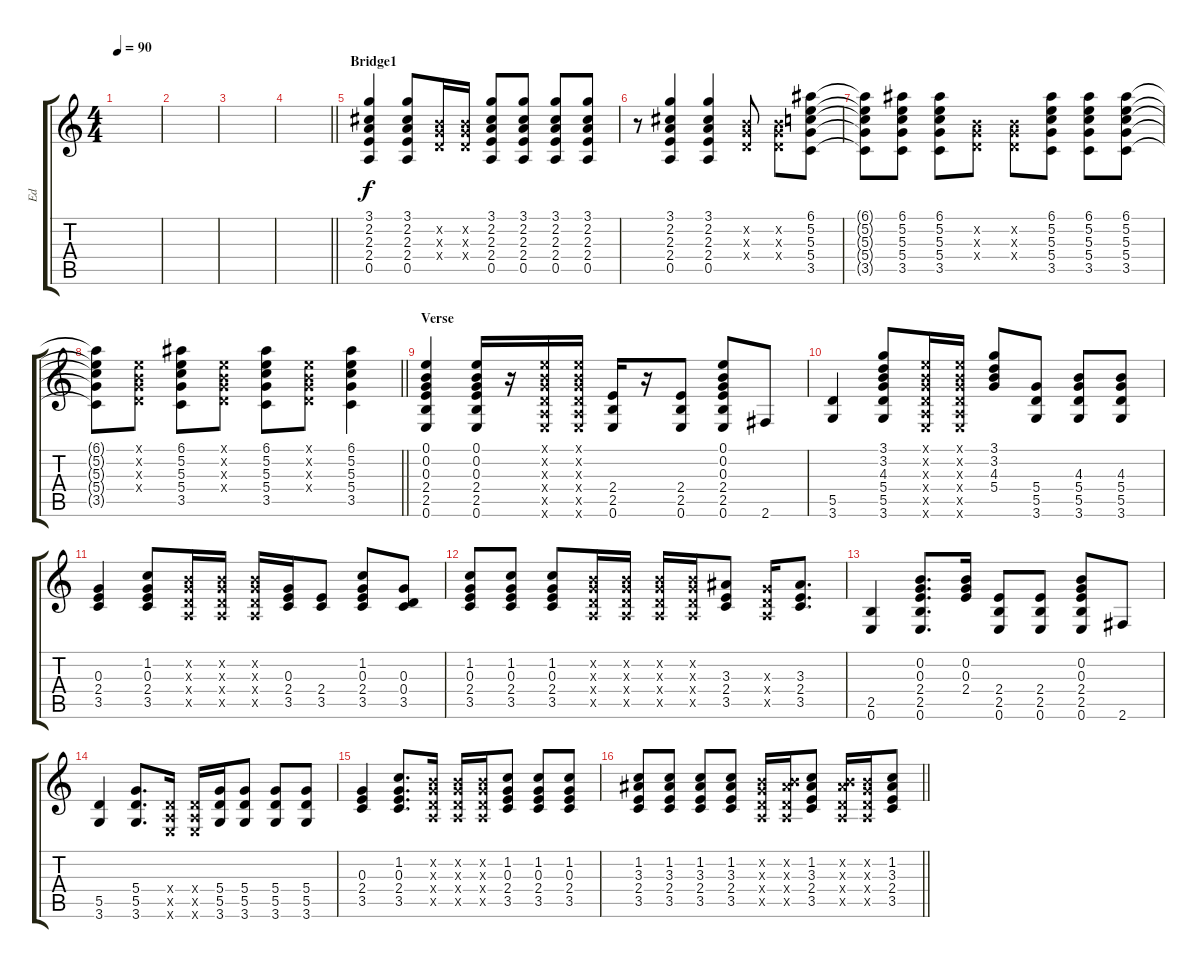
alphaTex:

\track ("Ed" "Ed") {instrument overdrivenguitar}
\staff {score tabs}
\tuning (E4 B3 G3 D3 A2 E2) {hide}
\ts (4 4)
\tempo 90
\clef g2
\ks c
|
|
|
\barLineRight lightlight
|
\section ("" "Bridge1")
(3.1 2.2 2.3 2.4 0.5).4 (3.1 2.2 2.3 2.4 0.5).8 (0.2{x} 0.3{x} 0.4{x}).16 (0.2{x} 0.3{x} 0.4{x}).16 (3.1 2.2 2.3 2.4 0.5).8 (3.1 2.2 2.3 2.4 0.5).8 (3.1 2.2 2.3 2.4 0.5).8 (3.1 2.2 2.3 2.4 0.5).8 |
r.8 (3.1 2.2 2.3 2.4 0.5).4 (3.1 2.2 2.3 2.4 0.5).4 (0.2{x} 0.3{x} 0.4{x}).8 (0.2{x} 0.3{x} 0.4{x}).8 (6.1 5.2 5.3 5.4 3.5).8 |
(6.1{t} 5.2{t} 5.3{t} 5.4{t} 3.5{t}).8 (6.1 5.2 5.3 5.4 3.5).8 (6.1 5.2 5.3 5.4 3.5).8 (0.2{x} 0.3{x} 0.4{x}).8 (0.2{x} 0.3{x} 0.4{x}).8 (6.1 5.2 5.3 5.4 3.5).8 (6.1 5.2 5.3 5.4 3.5).8 (6.1 5.2 5.3 5.4 3.5).8 |
\barLineRight lightlight
(6.1{t} 5.2{t} 5.3{t} 5.4{t} 3.5{t}).8 (0.1{x} 0.2{x} 0.3{x} 0.4{x}).8 (6.1 5.2 5.3 5.4 3.5).8 (0.1{x} 0.2{x} 0.3{x} 0.4{x}).8 (6.1 5.2 5.3 5.4 3.5).8 (0.1{x} 0.2{x} 0.3{x} 0.4{x}).8 (6.1 5.2 5.3 5.4 3.5).4 |
\section ("" "Verse")
(0.1 0.2 0.3 2.4 2.5 0.6).4 (0.1 0.2 0.3 2.4 2.5 0.6).16 r.16 (0.1{x} 0.2{x} 0.3{x} 0.4{x} 0.5{x} 0.6{x}).16 (0.1{x} 0.2{x} 0.3{x} 0.4{x} 0.5{x} 0.6{x}).16 (2.4 2.5 0.6).16 r.16 (2.4 2.5 0.6).8 (0.1 0.2 0.3 2.4 2.5 0.6).8 2.6.8 |
(5.5 3.6).4 (3.1 3.2 4.3 5.4 5.5 3.6).8 (0.1{x} 0.2{x} 0.3{x} 0.4{x} 0.5{x} 0.6{x}).16 (0.1{x} 0.2{x} 0.3{x} 0.4{x} 0.5{x} 0.6{x}).16 (3.1 3.2 4.3 5.4).8 (5.4 5.5 3.6).8 (4.3 5.4 5.5 3.6).8 (4.3 5.4 5.5 3.6).8 |
(0.3 2.4 3.5).4 (1.2 0.3 2.4 3.5).8 (0.2{x} 0.3{x} 0.4{x} 0.5{x}).16 (0.2{x} 0.3{x} 0.4{x} 0.5{x}).16 (0.2{x} 0.3{x} 0.4{x} 0.5{x}).16 (0.3 2.4 3.5).16 (2.4 3.5).8 (1.2 0.3 2.4 3.5).8 (0.3 0.4 3.5).8 |
(1.2 0.3 2.4 3.5).8 (1.2 0.3 2.4 3.5).8 (1.2 0.3 2.4 3.5).8 (0.2{x} 0.3{x} 0.4{x} 0.5{x}).16 (0.2{x} 0.3{x} 0.4{x} 0.5{x}).16 (0.2{x} 0.3{x} 0.4{x} 0.5{x}).16 (0.2{x} 0.3{x} 0.4{x} 0.5{x}).16 (3.3 2.4 3.5).8 (0.3{x} 0.4{x} 0.5{x}).16 (3.3 2.4 3.5).8{d} |
(2.5 0.6).4 (0.2 0.3 2.4 2.5 0.6).8{d} (0.2 0.3 2.4).16 (2.4 2.5 0.6).8 (2.4 2.5 0.6).8 (0.2 0.3 2.4 2.5 0.6).8 2.6.8 |
(5.5 3.6).4 (5.4 5.5 3.6).8{d} (0.4{x} 0.5{x} 0.6{x}).16 (0.4{x} 0.5{x} 0.6{x}).16 (5.4 5.5 3.6).16 (5.4 5.5 3.6).8 (5.4 5.5 3.6).8 (5.4 5.5 3.6).8 |
(0.3 2.4 3.5).4 (1.2 0.3 2.4 3.5).8{d} (0.2{x} 0.3{x} 0.4{x} 0.5{x}).16 (0.2{x} 0.3{x} 0.4{x} 0.5{x}).16 (0.2{x} 0.3{x} 0.4{x} 0.5{x}).16 (1.2 0.3 2.4 3.5).8 (1.2 0.3 2.4 3.5).8 (1.2 0.3 2.4 3.5).8 |
\barLineRight lightlight
(1.2 3.3 2.4 3.5).8 (1.2 3.3 2.4 3.5).8 (1.2 3.3 2.4 3.5).8 (1.2 3.3 2.4 3.5).8 (0.2{x} 0.3{x} 0.4{x} 0.5{x}).16 (0.2{x} 3.3{x} 0.4{x} 0.5{x}).16 (1.2 3.3 2.4 3.5).8 (0.2{x} 3.3{x} 0.4{x} 0.5{x}).16 (0.2{x} 0.3{x} 0.4{x} 0.5{x}).16 (1.2 3.3 2.4 3.5).8
